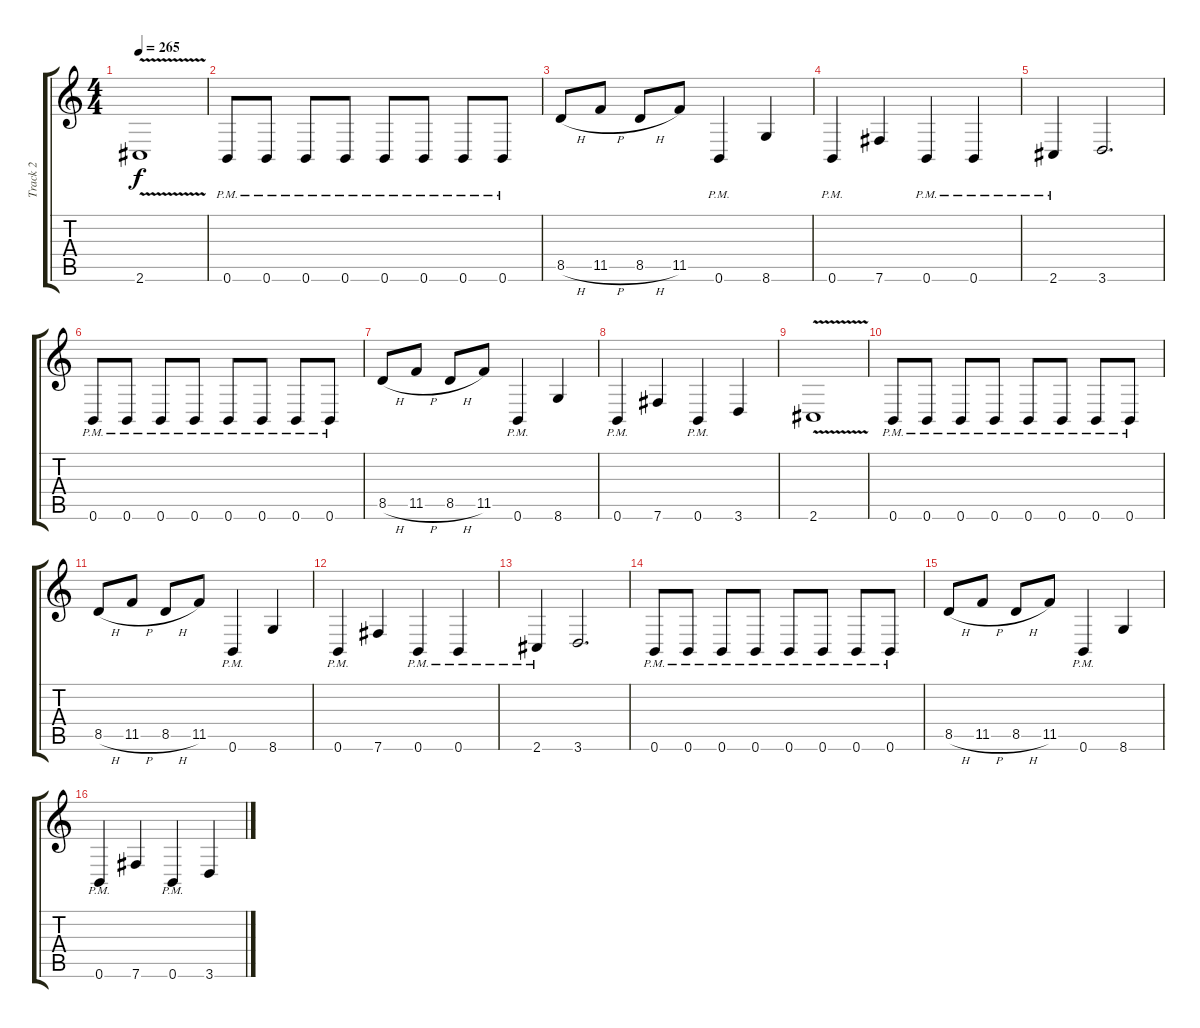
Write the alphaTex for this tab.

\track ("Track 2" "Track 2") {instrument distortionguitar}
\staff {score tabs}
\tuning (Db4 Ab3 E3 B2 Gb2 B1) {hide}
\ts (4 4)
\tempo 265
\clef g2
\ks c
2.6{v}.1{dy f} |
0.6{pm}.8 0.6{pm}.8 0.6{pm}.8 0.6{pm}.8 0.6{pm}.8 0.6{pm}.8 0.6{pm}.8 0.6{pm}.8 |
8.5{h}.8 11.5{h}.8 8.5{h}.8 11.5.8 0.6{pm}.4 8.6.4 |
0.6{pm}.4 7.6.4 0.6{pm}.4 0.6{pm}.4 |
2.6{pm}.4 3.6.2{d} |
0.6{pm}.8 0.6{pm}.8 0.6{pm}.8 0.6{pm}.8 0.6{pm}.8 0.6{pm}.8 0.6{pm}.8 0.6{pm}.8 |
8.5{h}.8 11.5{h}.8 8.5{h}.8 11.5.8 0.6{pm}.4 8.6.4 |
0.6{pm}.4 7.6.4 0.6{pm}.4 3.6.4 |
2.6{v}.1 |
0.6{pm}.8 0.6{pm}.8 0.6{pm}.8 0.6{pm}.8 0.6{pm}.8 0.6{pm}.8 0.6{pm}.8 0.6{pm}.8 |
8.5{h}.8 11.5{h}.8 8.5{h}.8 11.5.8 0.6{pm}.4 8.6.4 |
0.6{pm}.4 7.6.4 0.6{pm}.4 0.6{pm}.4 |
2.6{pm}.4 3.6.2{d} |
0.6{pm}.8 0.6{pm}.8 0.6{pm}.8 0.6{pm}.8 0.6{pm}.8 0.6{pm}.8 0.6{pm}.8 0.6{pm}.8 |
8.5{h}.8 11.5{h}.8 8.5{h}.8 11.5.8 0.6{pm}.4 8.6.4 |
0.6{pm}.4 7.6.4 0.6{pm}.4 3.6.4
